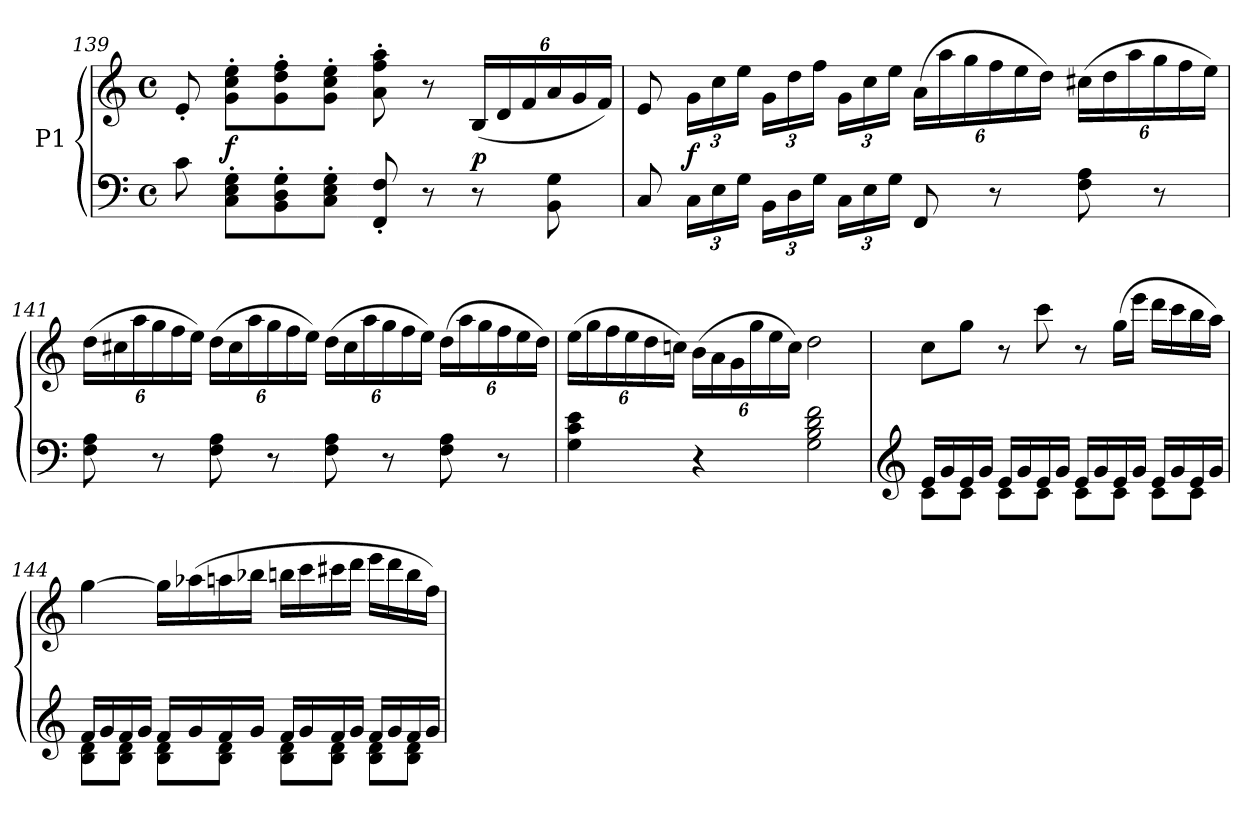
**kern	**kern	**dynam
*part1	*part1	*part1
*staff2	*staff1	*staff1/2
*I"P1	*	*
!!LO:LB:g=z
*clefF4	*clefG2	*
*k[]	*k[]	*
*M4/4	*M4/4	*
*met(c)	*met(c)	*
=139	=139	=139
8c\	8e'/	.
!	!	!LO:DY:a=2
8C\' 8E\' 8G\'L	8g\' 8cc\' 8ee\'L	f
8BB\' 8D\' 8G\'	8g\' 8dd\' 8ff\'	.
8C\' 8E\' 8G\'J	8g\' 8cc\' 8ee\'J	.
8FF/' 8F/'	8a\' 8ff\' 8aa\'	.
8r	8r	.
*	*Xbrackettup	*
!	!	!LO:DY:a=2
8r	(24B/LL	p
.	24d/	.
.	24f/	.
8BB\ 8G\	24a/	.
.	24g/	.
.	24f/JJ)	.
=140	=140	=140
8C/	8e/	.
*Xbrackettup	*	*
!	!	!LO:DY:a=2
24C\LL	24g\LL	f
24E\	24cc\	.
24G\JJ	24ee\JJ	.
24BB\LL	24g\LL	.
24D\	24dd\	.
24G\JJ	24ff\JJ	.
24C\LL	24g\LL	.
24E\	24cc\	.
24G\JJ	24ee\JJ	.
8FF/	(24a\LL	.
.	24aa\	.
.	24gg\	.
8r	24ff\	.
.	24ee\	.
.	24dd\JJ)	.
8F\ 8A\	(24cc#X\LL	.
.	24dd\	.
.	24aa\	.
8r	24gg\	.
.	24ff\	.
.	24ee\JJ)	.
!!LO:PB:g=z
=141	=141	=141
*	*brackettup	*
8F\ 8A\	(24dd\LL	.
.	24cc#X\	.
.	24aa\	.
8r	24gg\	.
.	24ff\	.
.	24ee\JJ)	.
8F\ 8A\	(24dd\LL	.
.	24cc#\	.
.	24aa\	.
8r	24gg\	.
.	24ff\	.
.	24ee\JJ)	.
8F\ 8A\	(24dd\LL	.
.	24cc#\	.
.	24aa\	.
8r	24gg\	.
.	24ff\	.
.	24ee\JJ)	.
8F\ 8A\	(24dd\LL	.
.	24aa\	.
.	24gg\	.
8r	24ff\	.
.	24ee\	.
.	24dd\JJ)	.
=142	=142	=142
4G\ 4c\ 4e\	(24ee\LL	.
.	24gg\	.
.	24ff\	.
.	24ee\	.
.	24dd\	.
.	24ccn\JJ)	.
4r	(24b\LL	.
.	24a\	.
.	24g\	.
.	24gg\	.
.	24ee\	.
.	24cc\JJ)	.
2G\ 2B\ 2d\ 2f\	2dd\	.
!!LO:LB:g=z
=143	=143	=143
*clefG2	*	*
*^	*	*
16e/LL	8c\L	8cc\L	.
16g/	.	.	.
16e/	8c\J	8gg\J	.
16g/JJ	.	.	.
16e/LL	8c\L	8r	.
16g/	.	.	.
16e/	8c\J	8ccc\	.
16g/JJ	.	.	.
16e/LL	8c\L	8r	.
16g/	.	.	.
16e/	8c\J	(16gg\LL	.
16g/JJ	.	16eee\JJ	.
16e/LL	8c\L	16ddd\LL	.
16g/	.	16ccc\	.
16e/	8c\J	16bb\	.
16g/JJ	.	16aa\JJ)	.
=144	=144	=144	=144
16f/LL	8B\ 8d\L	[4gg\	.
16g/	.	.	.
16f/	8B\ 8d\J	.	.
16g/JJ	.	.	.
16f/LL	8B\ 8d\L	16gg\LL]	.
16g/	.	(16aa-X\	.
16f/	8B\ 8d\J	16aan\	.
16g/JJ	.	16bb-X\JJ	.
16f/LL	8B\ 8d\L	16bbn\LL	.
16g/	.	16ccc\	.
16f/	8B\ 8d\J	16ccc#X\	.
16g/JJ	.	16ddd\JJ	.
16f/LL	8B\ 8d\L	16eee\LL	.
16g/	.	16ddd\	.
16f/	8B\ 8d\J	16bb\	.
16g/JJ	.	16ff\JJ)	.
*v	*v	*	*
=	=	=
*-	*-	*-
